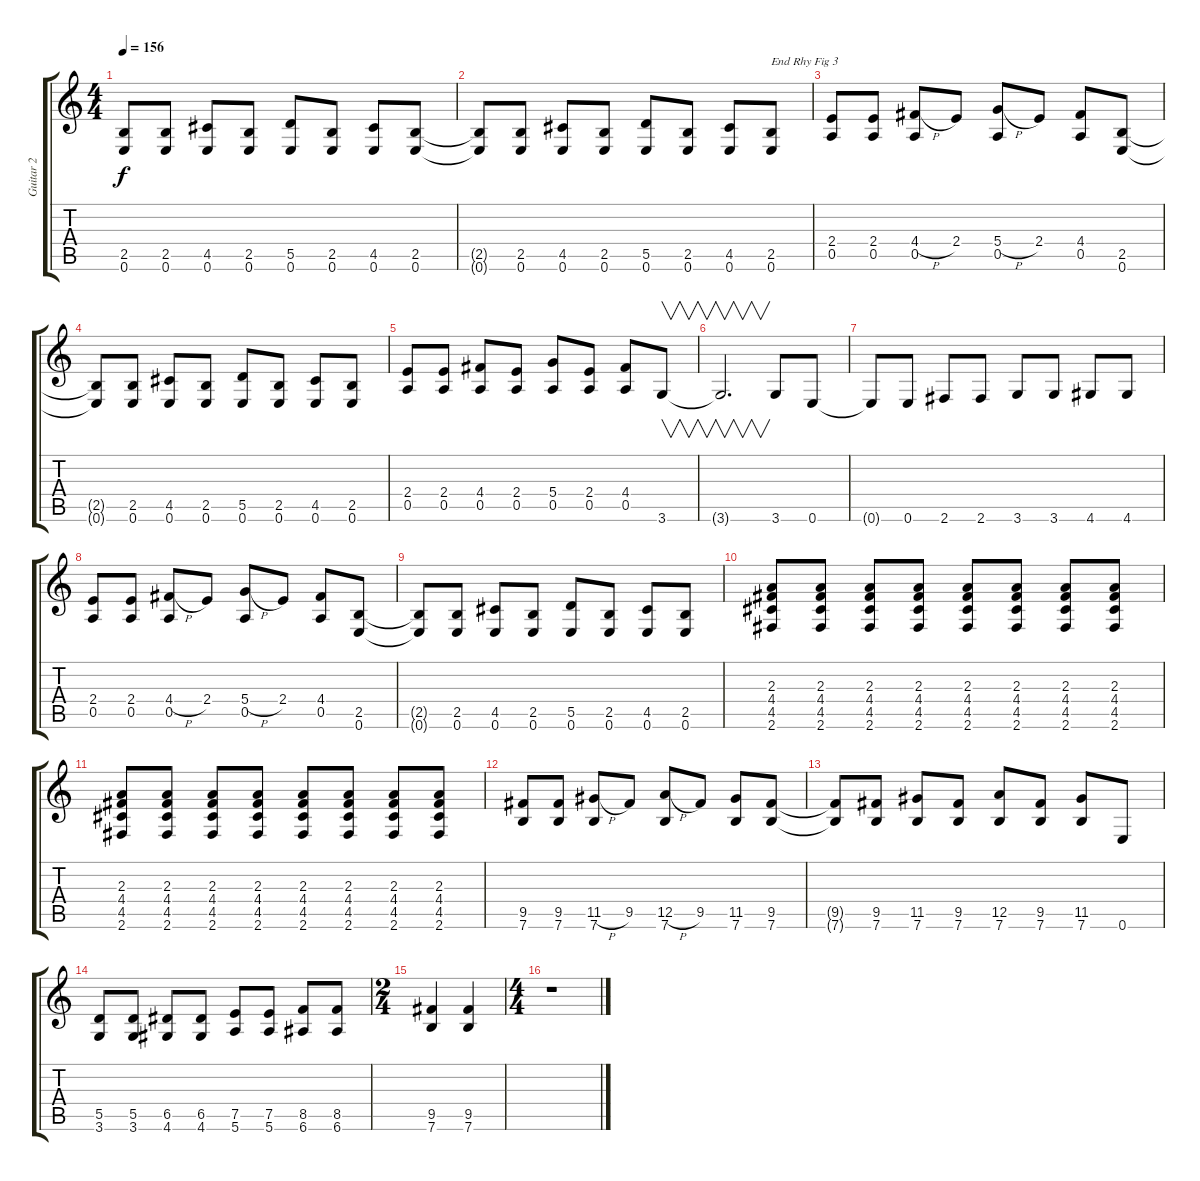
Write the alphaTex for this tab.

\track ("Guitar 2" "Guitar 2") {instrument overdrivenguitar}
\staff {score tabs}
\tuning (E4 B3 G3 D3 A2 E2) {hide}
\ts (4 4)
\tempo 156
\clef g2
\ks c
(2.5{t} 0.6{t}).8{dy f} (2.5 0.6).8 (4.5 0.6).8 (2.5 0.6).8 (5.5 0.6).8 (2.5 0.6).8 (4.5 0.6).8 (2.5 0.6).8 |
(2.5{t} 0.6{t}).8 (2.5 0.6).8 (4.5 0.6).8 (2.5 0.6).8 (5.5 0.6).8 (2.5 0.6).8 (4.5 0.6).8 (2.5 0.6).8{txt "End Rhy Fig 3"} |
(2.4 0.5).8 (2.4 0.5).8 (4.4{h} 0.5).8 2.4.8 (5.4{h} 0.5).8 2.4.8 (4.4 0.5).8 (2.5 0.6).8 |
(2.5{t} 0.6{t}).8 (2.5 0.6).8 (4.5 0.6).8 (2.5 0.6).8 (5.5 0.6).8 (2.5 0.6).8 (4.5 0.6).8 (2.5 0.6).8 |
(2.4 0.5).8 (2.4 0.5).8 (4.4 0.5).8 (2.4 0.5).8 (5.4 0.5).8 (2.4 0.5).8 (4.4 0.5).8 3.6.8{v} |
3.6{t}.2{v d} 3.6.8 0.6.8 |
0.6{t}.8 0.6.8 2.6.8 2.6.8 3.6.8 3.6.8 4.6.8 4.6.8 |
(2.4 0.5).8 (2.4 0.5).8 (4.4{h} 0.5).8 2.4.8 (5.4{h} 0.5).8 2.4.8 (4.4 0.5).8 (2.5 0.6).8 |
(2.5{t} 0.6{t}).8 (2.5 0.6).8 (4.5 0.6).8 (2.5 0.6).8 (5.5 0.6).8 (2.5 0.6).8 (4.5 0.6).8 (2.5 0.6).8 |
(2.3 4.4 4.5 2.6).8 (2.3 4.4 4.5 2.6).8 (2.3 4.4 4.5 2.6).8 (2.3 4.4 4.5 2.6).8 (2.3 4.4 4.5 2.6).8 (2.3 4.4 4.5 2.6).8 (2.3 4.4 4.5 2.6).8 (2.3 4.4 4.5 2.6).8 |
(2.3 4.4 4.5 2.6).8 (2.3 4.4 4.5 2.6).8 (2.3 4.4 4.5 2.6).8 (2.3 4.4 4.5 2.6).8 (2.3 4.4 4.5 2.6).8 (2.3 4.4 4.5 2.6).8 (2.3 4.4 4.5 2.6).8 (2.3 4.4 4.5 2.6).8 |
(9.5 7.6).8 (9.5 7.6).8 (11.5{h} 7.6).8 9.5.8 (12.5{h} 7.6).8 9.5.8 (11.5 7.6).8 (9.5 7.6).8 |
(9.5{t} 7.6{t}).8 (9.5 7.6).8 (11.5 7.6).8 (9.5 7.6).8 (12.5 7.6).8 (9.5 7.6).8 (11.5 7.6).8 0.6.8 |
(5.5 3.6).8 (5.5 3.6).8 (6.5 4.6).8 (6.5 4.6).8 (7.5 5.6).8 (7.5 5.6).8 (8.5 6.6).8 (8.5 6.6).8 |
\ts (2 4)
(9.5 7.6).4 (9.5 7.6).4 |
\ts (4 4)
r.1
